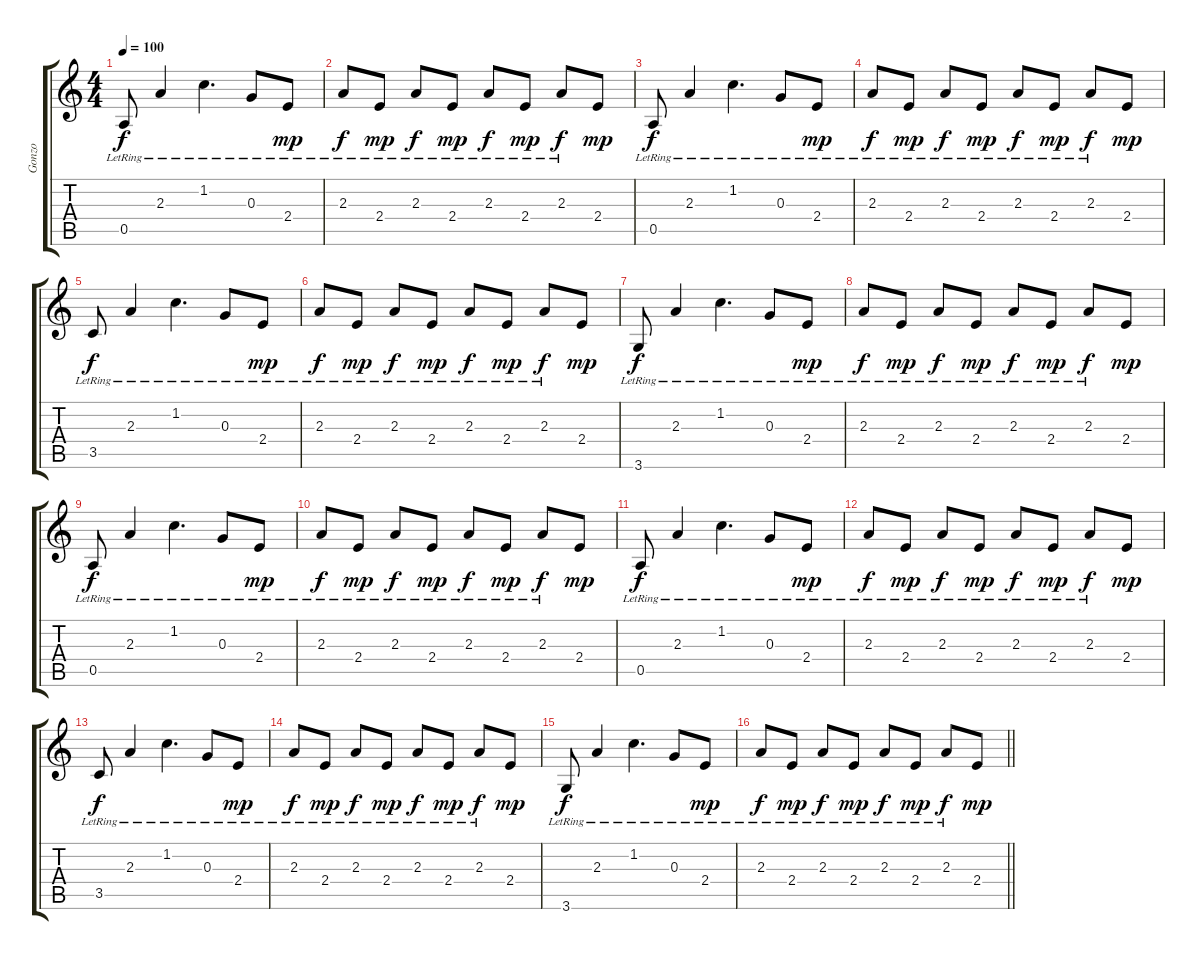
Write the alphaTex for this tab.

\track ("Gonzo" "Gonzo") {instrument acousticguitarsteel}
\staff {score tabs}
\tuning (E4 B3 G3 D3 A2 E2) {hide}
\ts (4 4)
\tempo 100
\clef g2
\ks c
0.5{lr}.8{dy f} 2.3{lr}.4 1.2{lr}.4{d} 0.3{lr}.8 2.4{lr}.8{dy mp} |
2.3{lr}.8{dy f} 2.4{lr}.8{dy mp} 2.3{lr}.8{dy f} 2.4{lr}.8{dy mp} 2.3{lr}.8{dy f} 2.4{lr}.8{dy mp} 2.3{lr}.8{dy f} 2.4.8{dy mp} |
0.5{lr}.8{dy f} 2.3{lr}.4 1.2{lr}.4{d} 0.3{lr}.8 2.4{lr}.8{dy mp} |
2.3{lr}.8{dy f} 2.4{lr}.8{dy mp} 2.3{lr}.8{dy f} 2.4{lr}.8{dy mp} 2.3{lr}.8{dy f} 2.4{lr}.8{dy mp} 2.3{lr}.8{dy f} 2.4.8{dy mp} |
3.5{lr}.8{dy f} 2.3{lr}.4 1.2{lr}.4{d} 0.3{lr}.8 2.4{lr}.8{dy mp} |
2.3{lr}.8{dy f} 2.4{lr}.8{dy mp} 2.3{lr}.8{dy f} 2.4{lr}.8{dy mp} 2.3{lr}.8{dy f} 2.4{lr}.8{dy mp} 2.3{lr}.8{dy f} 2.4.8{dy mp} |
3.6{lr}.8{dy f} 2.3{lr}.4 1.2{lr}.4{d} 0.3{lr}.8 2.4{lr}.8{dy mp} |
2.3{lr}.8{dy f} 2.4{lr}.8{dy mp} 2.3{lr}.8{dy f} 2.4{lr}.8{dy mp} 2.3{lr}.8{dy f} 2.4{lr}.8{dy mp} 2.3{lr}.8{dy f} 2.4.8{dy mp} |
0.5{lr}.8{dy f} 2.3{lr}.4 1.2{lr}.4{d} 0.3{lr}.8 2.4{lr}.8{dy mp} |
2.3{lr}.8{dy f} 2.4{lr}.8{dy mp} 2.3{lr}.8{dy f} 2.4{lr}.8{dy mp} 2.3{lr}.8{dy f} 2.4{lr}.8{dy mp} 2.3{lr}.8{dy f} 2.4.8{dy mp} |
0.5{lr}.8{dy f} 2.3{lr}.4 1.2{lr}.4{d} 0.3{lr}.8 2.4{lr}.8{dy mp} |
2.3{lr}.8{dy f} 2.4{lr}.8{dy mp} 2.3{lr}.8{dy f} 2.4{lr}.8{dy mp} 2.3{lr}.8{dy f} 2.4{lr}.8{dy mp} 2.3{lr}.8{dy f} 2.4.8{dy mp} |
3.5{lr}.8{dy f} 2.3{lr}.4 1.2{lr}.4{d} 0.3{lr}.8 2.4{lr}.8{dy mp} |
2.3{lr}.8{dy f} 2.4{lr}.8{dy mp} 2.3{lr}.8{dy f} 2.4{lr}.8{dy mp} 2.3{lr}.8{dy f} 2.4{lr}.8{dy mp} 2.3{lr}.8{dy f} 2.4.8{dy mp} |
3.6{lr}.8{dy f} 2.3{lr}.4 1.2{lr}.4{d} 0.3{lr}.8 2.4{lr}.8{dy mp} |
\barLineRight lightlight
2.3{lr}.8{dy f} 2.4{lr}.8{dy mp} 2.3{lr}.8{dy f} 2.4{lr}.8{dy mp} 2.3{lr}.8{dy f} 2.4{lr}.8{dy mp} 2.3{lr}.8{dy f} 2.4.8{dy mp}
